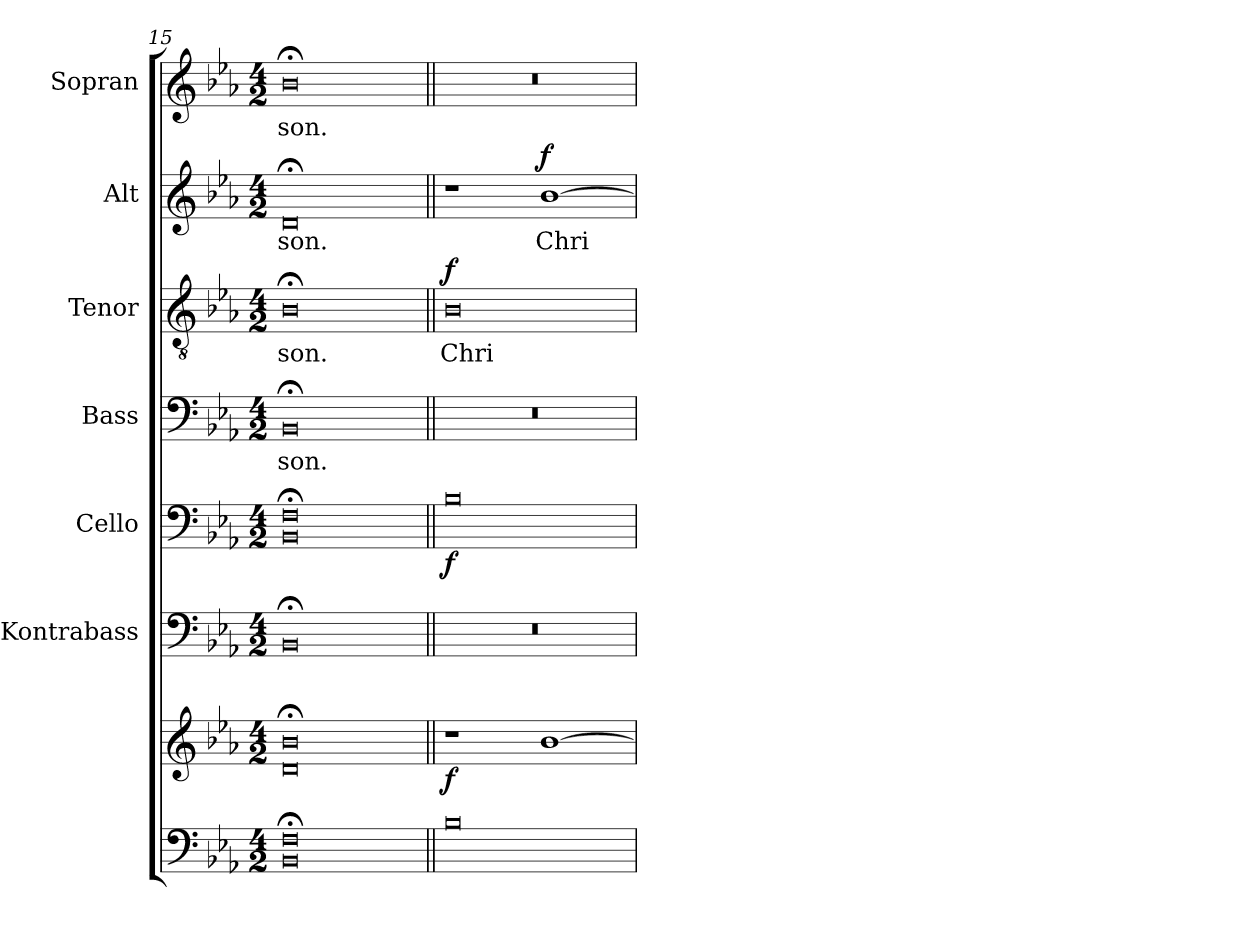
**kern	**kern	**dynam	**kern	**kern	**dynam	**kern	**text	**kern	**text	**dynam	**kern	**text	**dynam	**kern	**text
*part7	*part7	*part7	*part6	*part5	*part5	*part4	*part4	*part3	*part3	*part3	*part2	*part2	*part2	*part1	*part1
*staff8	*staff7	*staff7/8	*staff6	*staff5	*staff5	*staff4	*staff4	*staff3	*staff3	*staff3	*staff2	*staff2	*staff2	*staff1	*staff1
*	*	*	*I"Kontrabass	*I"Cello	*	*I"Bass	*	*I"Tenor	*	*	*I"Alt	*	*	*I"Sopran	*
*	*	*	*I'Kb.	*	*	*I'B.	*	*I'T.	*	*	*I'A.	*	*	*I'S.	*
*clefF4	*clefG2	*	*clefF4	*clefF4	*	*clefF4	*	*clefGv2	*	*	*clefG2	*	*	*clefG2	*
*	*	*	*ITrd7c12	*	*	*	*	*	*	*	*	*	*	*	*
*k[b-e-a-]	*k[b-e-a-]	*	*k[b-e-a-]	*k[b-e-a-]	*	*k[b-e-a-]	*	*k[b-e-a-]	*	*	*k[b-e-a-]	*	*	*k[b-e-a-]	*
*E-:	*E-:	*	*E-:	*E-:	*	*E-:	*	*E-:	*	*	*E-:	*	*	*E-:	*
*M4/2	*M4/2	*	*M4/2	*M4/2	*	*M4/2	*	*M4/2	*	*	*M4/2	*	*	*M4/2	*
=15	=15	=15	=15	=15	=15	=15	=15	=15	=15	=15	=15	=15	=15	=15	=15
*^	*^	*	*	*	*	*	*	*	*	*	*	*	*	*	*
!	!	!	!	!	!	!	!	!	!LO:LY:b	!	!LO:LY:b	!	!	!LO:LY:b	!	!	!LO:LY:b
0F;	0BB-	0b-;<	0d	.	0BBB-;<	0BB-;< 0F;<	.	0BB-;<	-son.	0B-;<	-son.	.	0d;<	-son.	.	0b-;<	-son.
=16||	=16||	=16||	=16||	=16||	=16||	=16||	=16||	=16||	=16||	=16||	=16||	=16||	=16||	=16||	=16||	=16||	=16||
!	!	!	!	!LO:DY:b	!	!	!LO:DY:b	!	!	!	!LO:LY:b	!LO:DY:a	!	!	!	!	!
*v	*v	*	*	*	*	*	*	*	*	*	*	*	*	*	*	*	*
*	*v	*v	*	*	*	*	*	*	*	*	*	*	*	*	*	*
0B-	1r	f	0r	0B-	f	0r	.	0B-	Chri-	f	1r	.	.	0r	.
!	!	!	!	!	!	!	!	!	!	!	!	!LO:LY:b	!LO:DY:a	!	!
.	[1b-	.	.	.	.	.	.	.	.	.	[1b-	Chri-	f	.	.
=	=	=	=	=	=	=	=	=	=	=	=	=	=	=	=
*-	*-	*-	*-	*-	*-	*-	*-	*-	*-	*-	*-	*-	*-	*-	*-
